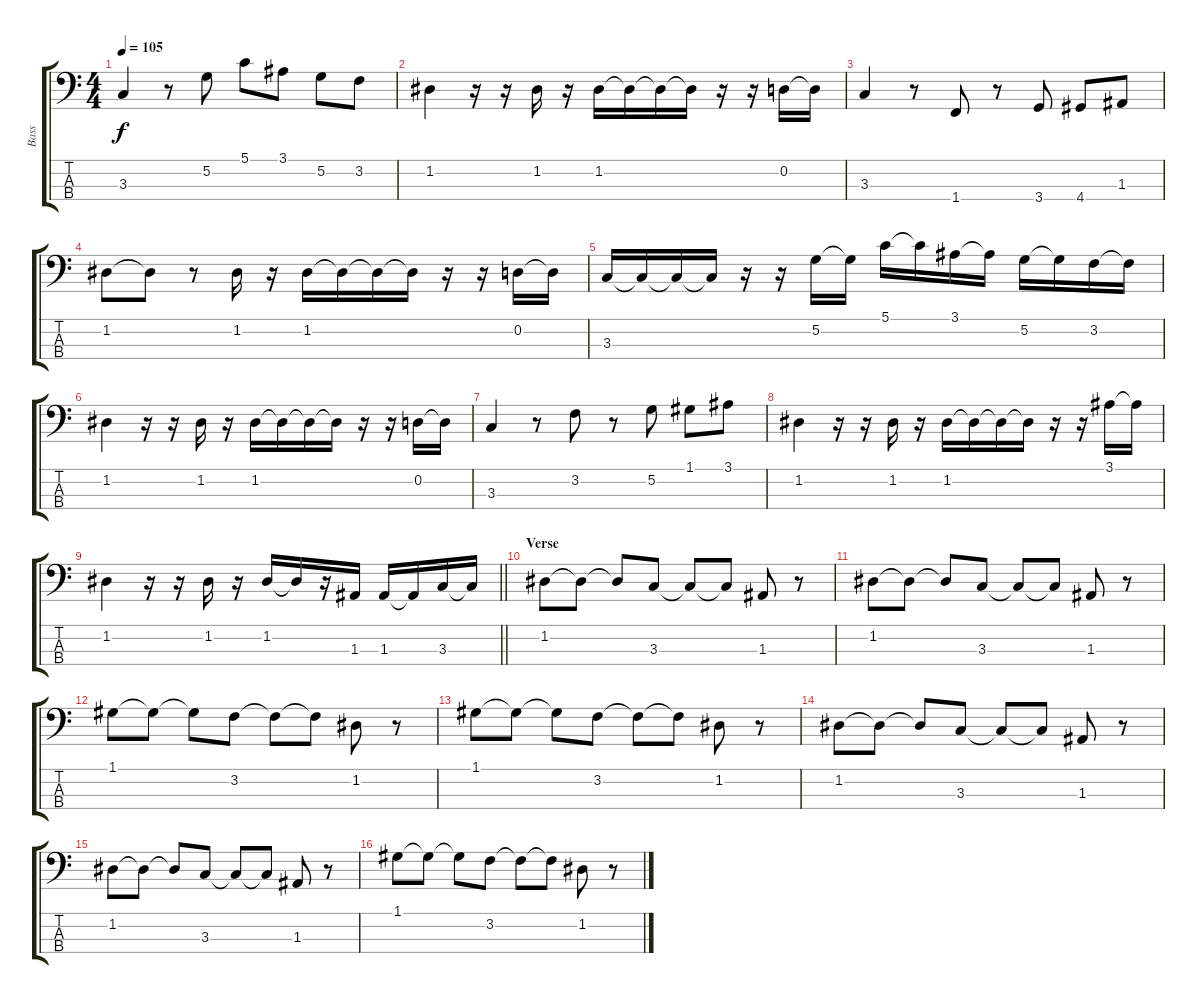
\track ("Bass" "Bass") {instrument electricbassfinger}
\staff {score tabs}
\tuning (G2 D2 A1 E1) {hide}
\ts (4 4)
\tempo 105
\clef f4
\ks c
3.3.4{dy f} r.8 5.2.8 5.1.8 3.1.8 5.2.8 3.2.8 |
1.2.4 r.16 r.16 1.2.16 r.16 1.2.16 1.2{t}.16 1.2{t}.16 1.2{t}.16 r.16 r.16 0.2.16 0.2{t}.16 |
3.3.4 r.8 1.4.8 r.8 3.4.8 4.4.8 1.3.8 |
1.2.8 1.2{t}.8 r.8 1.2.16 r.16 1.2.16 1.2{t}.16 1.2{t}.16 1.2{t}.16 r.16 r.16 0.2.16 0.2{t}.16 |
3.3.16 3.3{t}.16 3.3{t}.16 3.3{t}.16 r.16 r.16 5.2.16 5.2{t}.16 5.1.16 5.1{t}.16 3.1.16 3.1{t}.16 5.2.16 5.2{t}.16 3.2.16 3.2{t}.16 |
1.2.4 r.16 r.16 1.2.16 r.16 1.2.16 1.2{t}.16 1.2{t}.16 1.2{t}.16 r.16 r.16 0.2.16 0.2{t}.16 |
3.3.4 r.8 3.2.8 r.8 5.2.8 1.1.8 3.1.8 |
1.2.4 r.16 r.16 1.2.16 r.16 1.2.16 1.2{t}.16 1.2{t}.16 1.2{t}.16 r.16 r.16 3.1.16 3.1{t}.16 |
\barLineRight lightlight
1.2.4 r.16 r.16 1.2.16 r.16 1.2.16 1.2{t}.16 r.16 1.3.16 1.3.16 1.3{t}.16 3.3.16 3.3{t}.16 |
\section ("" "Verse")
1.2.8 1.2{t}.8 1.2{t}.8 3.3.8 3.3{t}.8 3.3{t}.8 1.3.8 r.8 |
1.2.8 1.2{t}.8 1.2{t}.8 3.3.8 3.3{t}.8 3.3{t}.8 1.3.8 r.8 |
1.1.8 1.1{t}.8 1.1{t}.8 3.2.8 3.2{t}.8 3.2{t}.8 1.2.8 r.8 |
1.1.8 1.1{t}.8 1.1{t}.8 3.2.8 3.2{t}.8 3.2{t}.8 1.2.8 r.8 |
1.2.8 1.2{t}.8 1.2{t}.8 3.3.8 3.3{t}.8 3.3{t}.8 1.3.8 r.8 |
1.2.8 1.2{t}.8 1.2{t}.8 3.3.8 3.3{t}.8 3.3{t}.8 1.3.8 r.8 |
1.1.8 1.1{t}.8 1.1{t}.8 3.2.8 3.2{t}.8 3.2{t}.8 1.2.8 r.8
